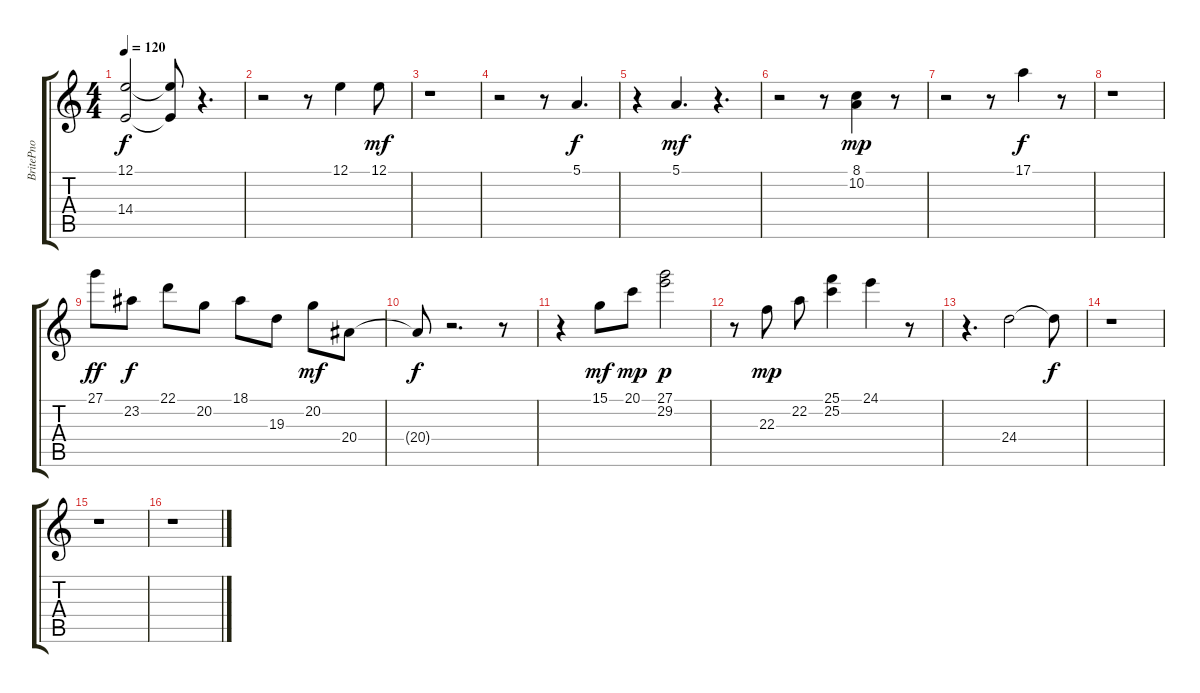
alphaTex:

\track ("BritePno" "BritePno") {instrument brightacousticpiano}
\staff {score tabs}
\tuning (E4 B3 G3 D3 A2 E2) {hide}
\ts (4 4)
\tempo 120
\clef g2
\ks c
(12.1{t} 14.4{t}).2{dy f} (12.1{t} 14.4{t}).8 r.4{d} |
r.2 r.8 12.1.4 12.1.8{dy mf} |
r.1 |
r.2 r.8 5.1.4{d dy f} |
r.4 5.1.4{d dy mf} r.4{d} |
r.2 r.8 (8.1 10.2).4{dy mp} r.8 |
r.2 r.8 17.1.4{dy f} r.8 |
r.1 |
27.1.8{dy ff} 23.2.8{dy f} 22.1.8 20.2.8 18.1.8 19.3.8 20.2.8{dy mf} 20.4.8 |
20.4{t}.8{dy f} r.2{d} r.8 |
r.4 15.1.8{dy mf} 20.1.8{dy mp} (27.1 29.2).2{dy p} |
r.8 22.3.8{dy mp} 22.2.8 (25.1 25.2).4 24.1.4 r.8 |
r.4{d} 24.4.2 24.4{t}.8{dy f} |
r.1 |
r.1 |
r.1
